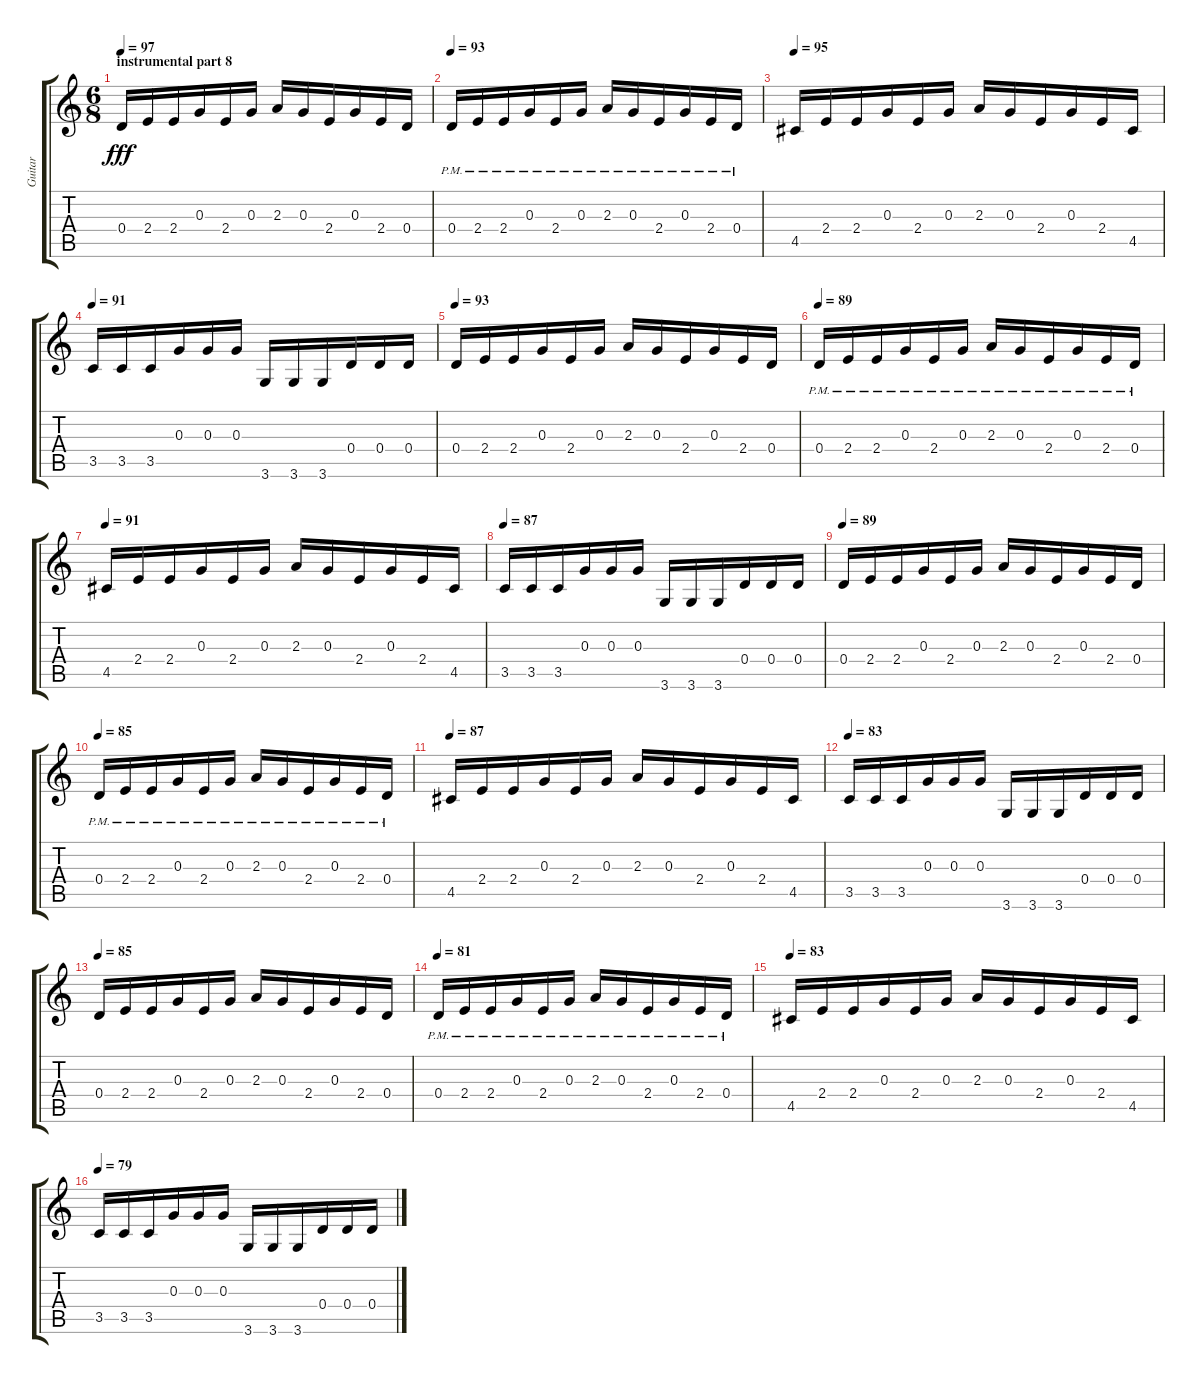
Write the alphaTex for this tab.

\track ("Guitar" "Guitar") {instrument distortionguitar}
\staff {score tabs}
\tuning (E4 B3 G3 D3 A2 E2) {hide}
\ts (6 8)
\section ("" "instrumental part 8")
\tempo 95
\tempo 97
\clef g2
\ks c
0.4.16{dy fff} 2.4.16 2.4.16 0.3.16 2.4.16 0.3.16 2.3.16 0.3.16 2.4.16 0.3.16 2.4.16 0.4.16 |
\tempo 93
0.4{pm}.16 2.4{pm}.16 2.4{pm}.16 0.3{pm}.16 2.4{pm}.16 0.3{pm}.16 2.3{pm}.16 0.3{pm}.16 2.4{pm}.16 0.3{pm}.16 2.4{pm}.16 0.4{pm}.16 |
\tempo 95
4.5.16 2.4.16 2.4.16 0.3.16 2.4.16 0.3.16 2.3.16 0.3.16 2.4.16 0.3.16 2.4.16 4.5.16 |
\tempo 91
3.5.16 3.5.16 3.5.16 0.3.16 0.3.16 0.3.16 3.6.16 3.6.16 3.6.16 0.4.16 0.4.16 0.4.16 |
\tempo 93
0.4.16 2.4.16 2.4.16 0.3.16 2.4.16 0.3.16 2.3.16 0.3.16 2.4.16 0.3.16 2.4.16 0.4.16 |
\tempo 89
0.4{pm}.16 2.4{pm}.16 2.4{pm}.16 0.3{pm}.16 2.4{pm}.16 0.3{pm}.16 2.3{pm}.16 0.3{pm}.16 2.4{pm}.16 0.3{pm}.16 2.4{pm}.16 0.4{pm}.16 |
\tempo 91
4.5.16 2.4.16 2.4.16 0.3.16 2.4.16 0.3.16 2.3.16 0.3.16 2.4.16 0.3.16 2.4.16 4.5.16 |
\tempo 87
3.5.16 3.5.16 3.5.16 0.3.16 0.3.16 0.3.16 3.6.16 3.6.16 3.6.16 0.4.16 0.4.16 0.4.16 |
\tempo 89
0.4.16 2.4.16 2.4.16 0.3.16 2.4.16 0.3.16 2.3.16 0.3.16 2.4.16 0.3.16 2.4.16 0.4.16 |
\tempo 85
0.4{pm}.16 2.4{pm}.16 2.4{pm}.16 0.3{pm}.16 2.4{pm}.16 0.3{pm}.16 2.3{pm}.16 0.3{pm}.16 2.4{pm}.16 0.3{pm}.16 2.4{pm}.16 0.4{pm}.16 |
\tempo 87
4.5.16 2.4.16 2.4.16 0.3.16 2.4.16 0.3.16 2.3.16 0.3.16 2.4.16 0.3.16 2.4.16 4.5.16 |
\tempo 83
3.5.16 3.5.16 3.5.16 0.3.16 0.3.16 0.3.16 3.6.16 3.6.16 3.6.16 0.4.16 0.4.16 0.4.16 |
\tempo 85
0.4.16 2.4.16 2.4.16 0.3.16 2.4.16 0.3.16 2.3.16 0.3.16 2.4.16 0.3.16 2.4.16 0.4.16 |
\tempo 81
0.4{pm}.16 2.4{pm}.16 2.4{pm}.16 0.3{pm}.16 2.4{pm}.16 0.3{pm}.16 2.3{pm}.16 0.3{pm}.16 2.4{pm}.16 0.3{pm}.16 2.4{pm}.16 0.4{pm}.16 |
\tempo 83
4.5.16 2.4.16 2.4.16 0.3.16 2.4.16 0.3.16 2.3.16 0.3.16 2.4.16 0.3.16 2.4.16 4.5.16 |
\tempo 79
3.5.16 3.5.16 3.5.16 0.3.16 0.3.16 0.3.16 3.6.16 3.6.16 3.6.16 0.4.16 0.4.16 0.4.16
